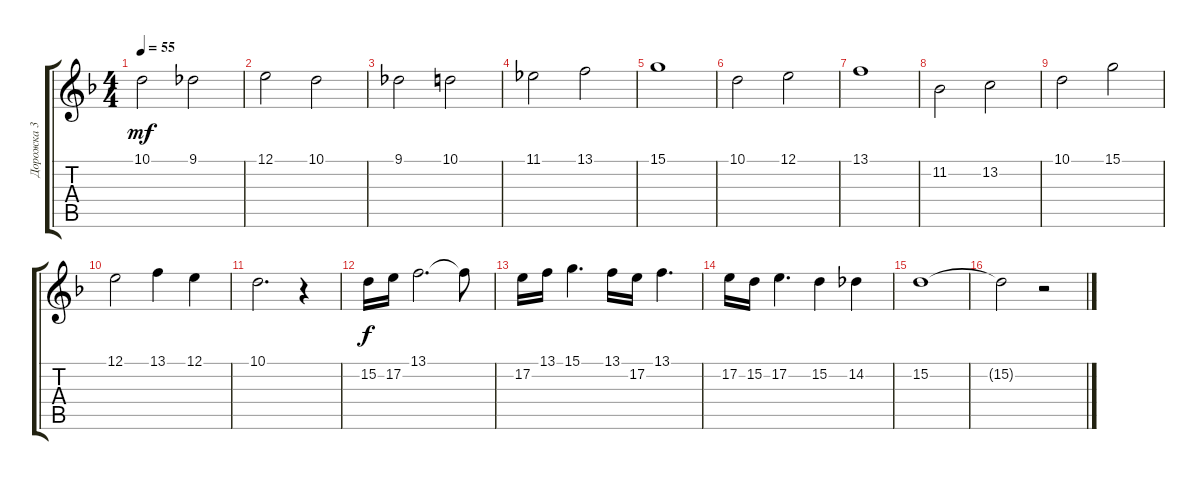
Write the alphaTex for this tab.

\track ("Дорожка 3" "Дорожка 3") {instrument shakuhachi}
\staff {score tabs}
\tuning (E4 B3 G3 D3 A2 E2) {hide}
\ts (4 4)
\tempo 55
\clef g2
\ks dminor
10.1.2{dy mf} 9.1.2 |
12.1.2 10.1.2 |
9.1.2 10.1.2 |
11.1.2 13.1.2 |
15.1.1 |
10.1.2 12.1.2 |
13.1.1 |
11.2.2 13.2.2 |
10.1.2 15.1.2 |
12.1.2 13.1.4 12.1.4 |
10.1.2{d} r.4 |
15.2.16{dy f} 17.2.16 13.1.2{d} 13.1{t}.8 |
17.2.16 13.1.16 15.1.4{d} 13.1.16 17.2.16 13.1.4{d} |
17.2.16 15.2.16 17.2.4{d} 15.2.4 14.2.4 |
15.2.1 |
15.2{t}.2 r.2
